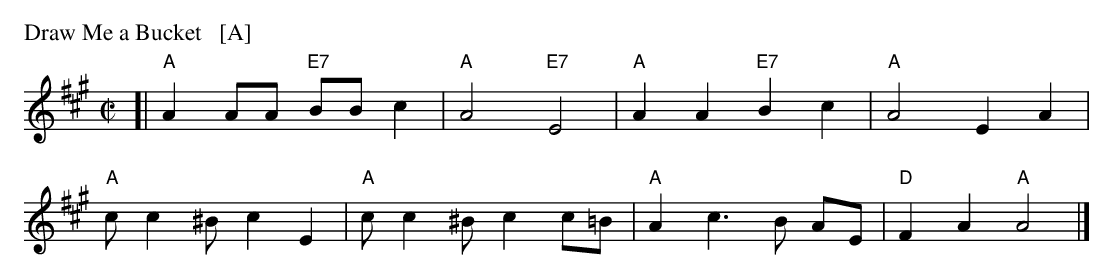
X:1
P: Draw Me a Bucket   [A]
C:
M: C|
L: 1/8
K: A
[|\
"A"A2 AA "E7"BB c2 | "A"A4 "E7"E4 | "A"A2 A2 "E7"B2 c2 | "A"A4 E2 A2 |
"A"c c2 ^B c2 E2 | "A"c c2 ^B c2 c=B | "A"A2 c3 B AE | "D"F2 A2 "A"A4 |]
